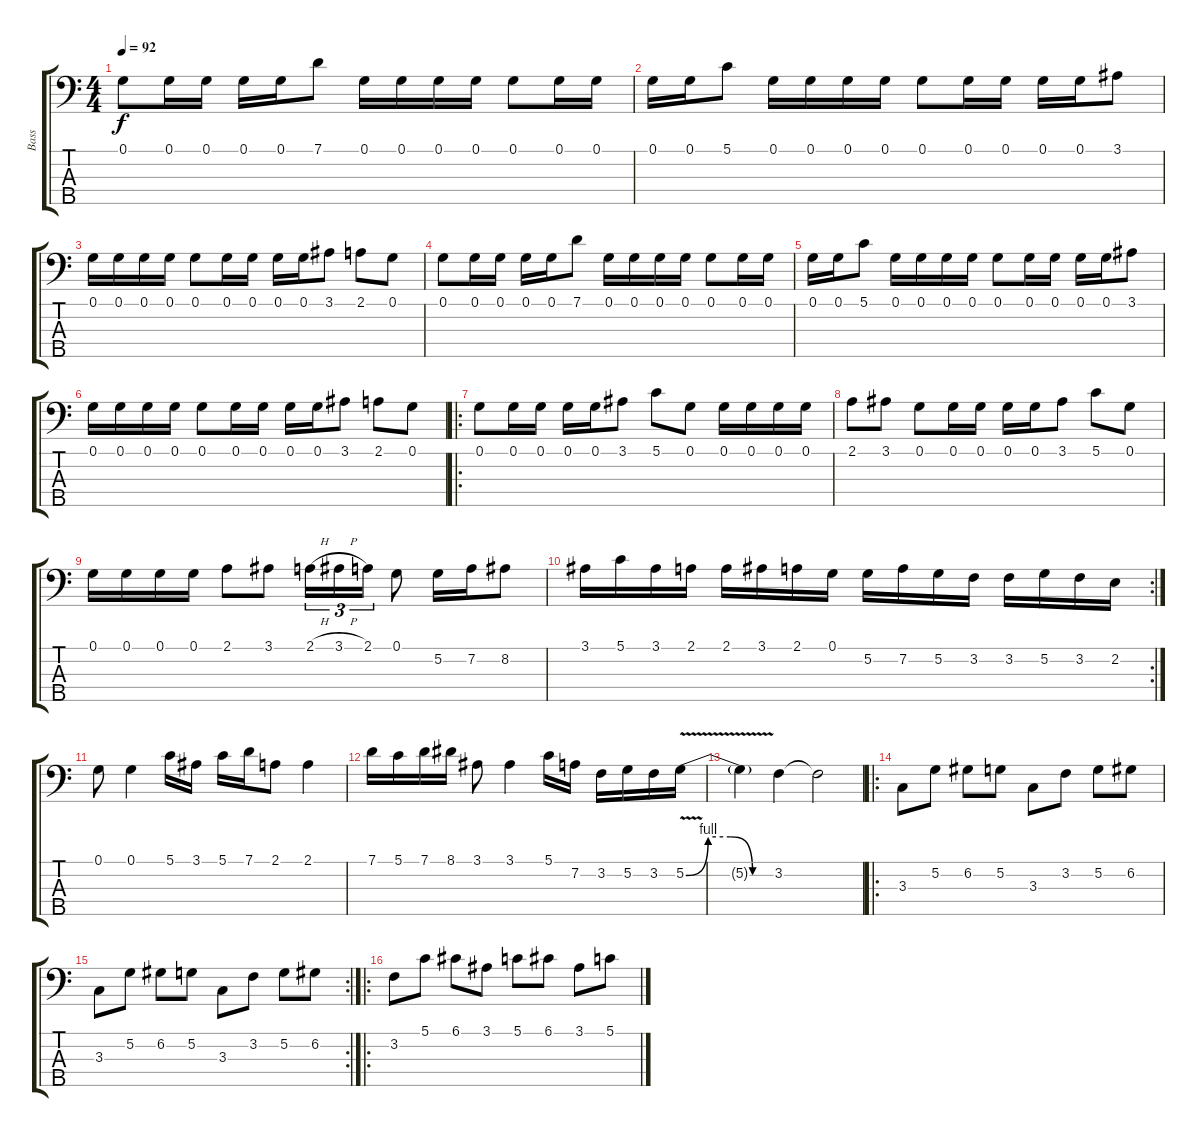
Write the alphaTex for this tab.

\track ("Bass " "Bass ") {instrument electricbassfinger}
\staff {score tabs}
\tuning (G2 D2 A1 E1 B0) {hide}
\ts (4 4)
\tempo 92
\clef f4
\ks c
0.1.8{dy f instrument electricbassfinger} 0.1.16 0.1.16 0.1.16 0.1.16 7.1.8 0.1.16 0.1.16 0.1.16 0.1.16 0.1.8 0.1.16 0.1.16 |
0.1.16 0.1.16 5.1.8 0.1.16 0.1.16 0.1.16 0.1.16 0.1.8 0.1.16 0.1.16 0.1.16 0.1.16 3.1.8 |
0.1.16 0.1.16 0.1.16 0.1.16 0.1.8 0.1.16 0.1.16 0.1.16 0.1.16 3.1.8 2.1.8 0.1.8 |
0.1.8 0.1.16 0.1.16 0.1.16 0.1.16 7.1.8 0.1.16 0.1.16 0.1.16 0.1.16 0.1.8 0.1.16 0.1.16 |
0.1.16 0.1.16 5.1.8 0.1.16 0.1.16 0.1.16 0.1.16 0.1.8 0.1.16 0.1.16 0.1.16 0.1.16 3.1.8 |
0.1.16 0.1.16 0.1.16 0.1.16 0.1.8 0.1.16 0.1.16 0.1.16 0.1.16 3.1.8 2.1.8 0.1.8 |
\ro
0.1.8 0.1.16 0.1.16 0.1.16 0.1.16 3.1.8 5.1.8 0.1.8 0.1.16 0.1.16 0.1.16 0.1.16 |
2.1.8 3.1.8 0.1.8 0.1.16 0.1.16 0.1.16 0.1.16 3.1.8 5.1.8 0.1.8 |
0.1.16 0.1.16 0.1.16 0.1.16 2.1.8 3.1.8 2.1{h}.16{tu (3 2)} 3.1{h}.16{tu (3 2)} 2.1.16{tu (3 2)} 0.1.8 5.2.16 7.2.16 8.2.8 |
\rc 2
3.1.16 5.1.16 3.1.16 2.1.16 2.1.16 3.1.16 2.1.16 0.1.16 5.2.16 7.2.16 5.2.16 3.2.16 3.2.16 5.2.16 3.2.16 2.2.16 |
0.1.8 0.1.4 5.1.16 3.1.16 5.1.16 7.1.16 2.1.8 2.1.4 |
7.1.16 5.1.16 7.1.16 8.1.16 3.1.8 3.1.4 5.1.16 7.2.16 3.2.16 5.2.16 3.2.16 5.2{be (custom 0 0 15 4 30 4 45 0 60 0) v}.16 |
5.2{t}.4 3.2.4 3.2{t}.2 |
\ro
3.3.8 5.2.8 6.2.8 5.2.8 3.3.8 3.2.8 5.2.8 6.2.8 |
\rc 2
3.3.8 5.2.8 6.2.8 5.2.8 3.3.8 3.2.8 5.2.8 6.2.8 |
\ro
3.2.8 5.1.8 6.1.8 3.1.8 5.1.8 6.1.8 3.1.8 5.1.8
